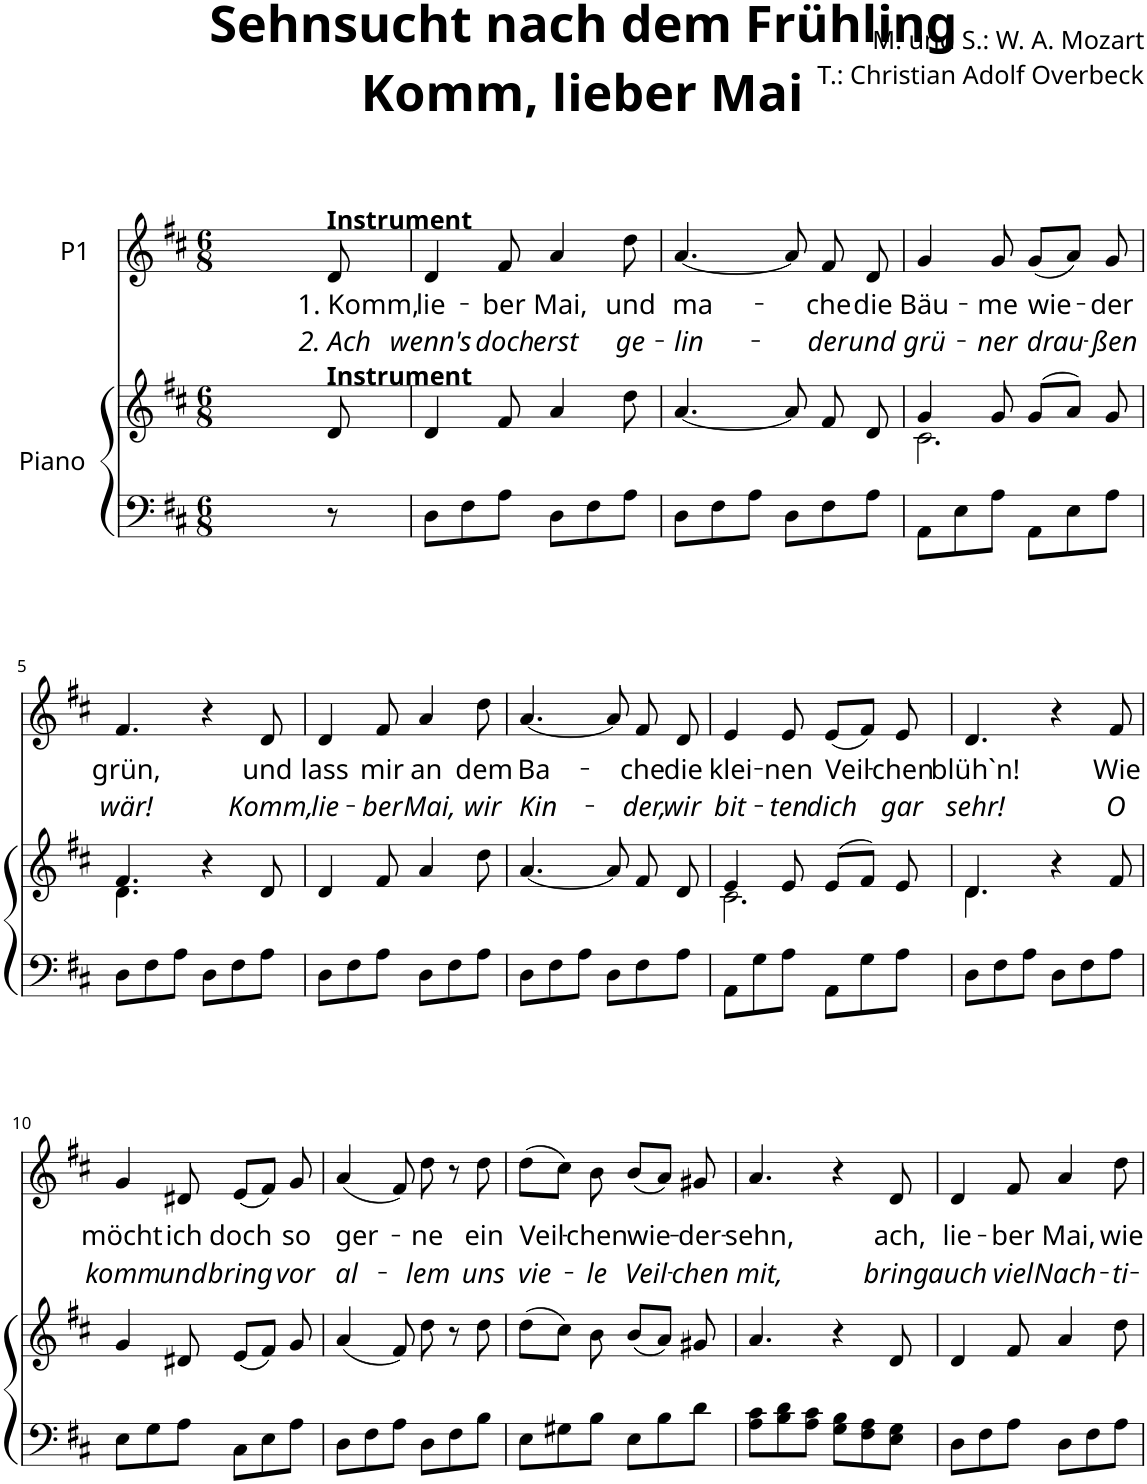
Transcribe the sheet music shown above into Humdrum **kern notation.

**kern	**kern	**kern	**text	**text
*part2	*part2	*part1	*part1	*part1
*staff3	*staff2	*staff1	*staff1	*staff1
*I"Piano	*	*I"P1	*	*
*I'Pno.	*	*	*	*
*clefF4	*clefG2	*clefG2	*	*
*k[f#c#]	*k[f#c#]	*k[f#c#]	*	*
*D:	*D:	*D:	*	*
*M6/8	*M6/8	*M6/8	*	*
=1	=1	=1	=1	=1
2ryy	2ryy	2ryy	.	.
8ryy	8ryy	8ryy	.	.
!	!	!LO:TX:a:B:t=Instrument	!	!
!	!LO:TX:a:B:t=Instrument	!	!	!
!	!	!	!LO:LY:b	!LO:LY:b
8r	8d/	8d/	1. Komm,	2. Ach
=2	=2	=2	=2	=2
!	!	!	!LO:LY:b	!LO:LY:b
8D\L	4d/	4d/	lie-	wenn's
8F#\	.	.	.	.
!	!	!	!LO:LY:b	!LO:LY:b
8A\J	8f#/	8f#/	-ber	doch
!	!	!	!LO:LY:b	!LO:LY:b
8D\L	4a/	4a/	Mai,	erst
8F#\	.	.	.	.
!	!	!	!LO:LY:b	!LO:LY:b
8A\J	8dd\	8dd\	und	ge-
=3	=3	=3	=3	=3
!	!	!	!LO:LY:b	!LO:LY:b
8D\L	[4.a/	[4.a/	ma-	-lin-
8F#\	.	.	.	.
8A\J	.	.	.	.
8D\L	8a/]	8a/]	.	.
!	!	!	!LO:LY:b	!LO:LY:b
8F#\	8f#/	8f#/	-che	-der
!	!	!	!LO:LY:b	!LO:LY:b
8A\J	8d/	8d/	die	und
=4	=4	=4	=4	=4
*	*^	*	*	*
!	!	!	!	!LO:LY:b	!LO:LY:b
8AA\L	4g/	2.c#\	4g/	Bäu-	grü-
8E\	.	.	.	.	.
!	!	!	!	!LO:LY:b	!LO:LY:b
8A\J	8g/	.	8g/	-me	-ner
!	!	!	!	!LO:LY:b	!LO:LY:b
8AA\L	(8g/L	.	(8g/L	wie-	drau-
8E\	8a/J)	.	8a/J)	.	.
!	!	!	!	!LO:LY:b	!LO:LY:b
8A\J	8g/	.	8g/	-der	-ßen
!!LO:LB:g=z
=5	=5	=5	=5	=5	=5
!	!	!	!	!LO:LY:b	!LO:LY:b
8D\L	4.f#/	4.d\	4.f#/	grün,	wär!
8F#\	.	.	.	.	.
8A\J	.	.	.	.	.
8D\L	4r	4.ryy	4r	.	.
8F#\	.	.	.	.	.
!	!	!	!	!LO:LY:b	!LO:LY:b
8A\J	8d/	.	8d/	und	Komm,
*	*v	*v	*	*	*
=6	=6	=6	=6	=6
!	!	!	!LO:LY:b	!LO:LY:b
8D\L	4d/	4d/	lass	lie-
8F#\	.	.	.	.
!	!	!	!LO:LY:b	!LO:LY:b
8A\J	8f#/	8f#/	mir	-ber
!	!	!	!LO:LY:b	!LO:LY:b
8D\L	4a/	4a/	an	Mai,
8F#\	.	.	.	.
!	!	!	!LO:LY:b	!LO:LY:b
8A\J	8dd\	8dd\	dem	wir
=7	=7	=7	=7	=7
!	!	!	!LO:LY:b	!LO:LY:b
8D\L	[4.a/	[4.a/	Ba-	Kin-
8F#\	.	.	.	.
8A\J	.	.	.	.
8D\L	8a/]	8a/]	.	.
!	!	!	!LO:LY:b	!LO:LY:b
8F#\	8f#/	8f#/	-che	-der,
!	!	!	!LO:LY:b	!LO:LY:b
8A\J	8d/	8d/	die	wir
=8	=8	=8	=8	=8
*	*^	*	*	*
!	!	!	!	!LO:LY:b	!LO:LY:b
8AA\L	4e/	2.c#\	4e/	klei-	bit-
8G\	.	.	.	.	.
!	!	!	!	!LO:LY:b	!LO:LY:b
8A\J	8e/	.	8e/	-nen	-ten
!	!	!	!	!LO:LY:b	!LO:LY:b
8AA\L	(8e/L	.	(8e/L	Veil-	dich
8G\	8f#/J)	.	8f#/J)	.	.
!	!	!	!	!LO:LY:b	!LO:LY:b
8A\J	8e/	.	8e/	-chen	gar
=9	=9	=9	=9	=9	=9
!	!	!	!	!LO:LY:b	!LO:LY:b
8D\L	4.d/	4.d\	4.d/	blüh`n!	sehr!
8F#\	.	.	.	.	.
8A\J	.	.	.	.	.
8D\L	4r	4.ryy	4r	.	.
8F#\	.	.	.	.	.
!	!	!	!	!LO:LY:b	!LO:LY:b
8A\J	8f#/	.	8f#/	Wie	O
*	*v	*v	*	*	*
!!LO:LB:g=z
=10	=10	=10	=10	=10
!	!	!	!LO:LY:b	!LO:LY:b
8E\L	4g/	4g/	möcht	komm
8G\	.	.	.	.
!	!	!	!LO:LY:b	!LO:LY:b
8A\J	8d#X/	8d#X/	ich	und
!	!	!	!LO:LY:b	!LO:LY:b
8C#\L	(8e/L	(8e/L	doch	bring
8E\	8f#/J)	8f#/J)	.	.
!	!	!	!LO:LY:b	!LO:LY:b
8A\J	8g/	8g/	so	vor
=11	=11	=11	=11	=11
!	!	!	!LO:LY:b	!LO:LY:b
8D\L	(4a/	(4a/	ger-	al-
8F#\	.	.	.	.
8A\J	8f#/)	8f#/)	.	.
!	!	!	!LO:LY:b	!LO:LY:b
8D\L	8dd\	8dd\	-ne	-lem
8F#\	8r	8r	.	.
!	!	!	!LO:LY:b	!LO:LY:b
8B\J	8dd\	8dd\	ein	uns
=12	=12	=12	=12	=12
!	!	!	!LO:LY:b	!LO:LY:b
8E\L	(8dd\L	(8dd\L	Veil-	vie-
8G#X\	8cc#\J)	8cc#\J)	.	.
!	!	!	!LO:LY:b	!LO:LY:b
8B\J	8b\	8b\	-chen	-le
!	!	!	!LO:LY:b	!LO:LY:b
8E\L	(8b/L	(8b/L	wie-	Veil-
8B\	8a/J)	8a/J)	.	.
!	!	!	!LO:LY:b	!LO:LY:b
8d\J	8g#X/	8g#X/	-der-	-chen
=13	=13	=13	=13	=13
!	!	!	!LO:LY:b	!LO:LY:b
8A\ 8c#\L	4.a/	4.a/	-sehn,	mit,
8B\ 8d\	.	.	.	.
8A\ 8c#\J	.	.	.	.
8G\ 8B\L	4r	4r	.	.
8F#\ 8A\	.	.	.	.
!	!	!	!LO:LY:b	!LO:LY:b
8E\ 8G\J	8d/	8d/	ach,	bring
=14	=14	=14	=14	=14
!	!	!	!LO:LY:b	!LO:LY:b
8D\L	4d/	4d/	lie-	auch
8F#\	.	.	.	.
!	!	!	!LO:LY:b	!LO:LY:b
8A\J	8f#/	8f#/	-ber	viel
!	!	!	!LO:LY:b	!LO:LY:b
8D\L	4a/	4a/	Mai,	Nach-
8F#\	.	.	.	.
!	!	!	!LO:LY:b	!LO:LY:b
8A\J	8dd\	8dd\	wie	-ti-
=	=	=	=	=
*-	*-	*-	*-	*-
